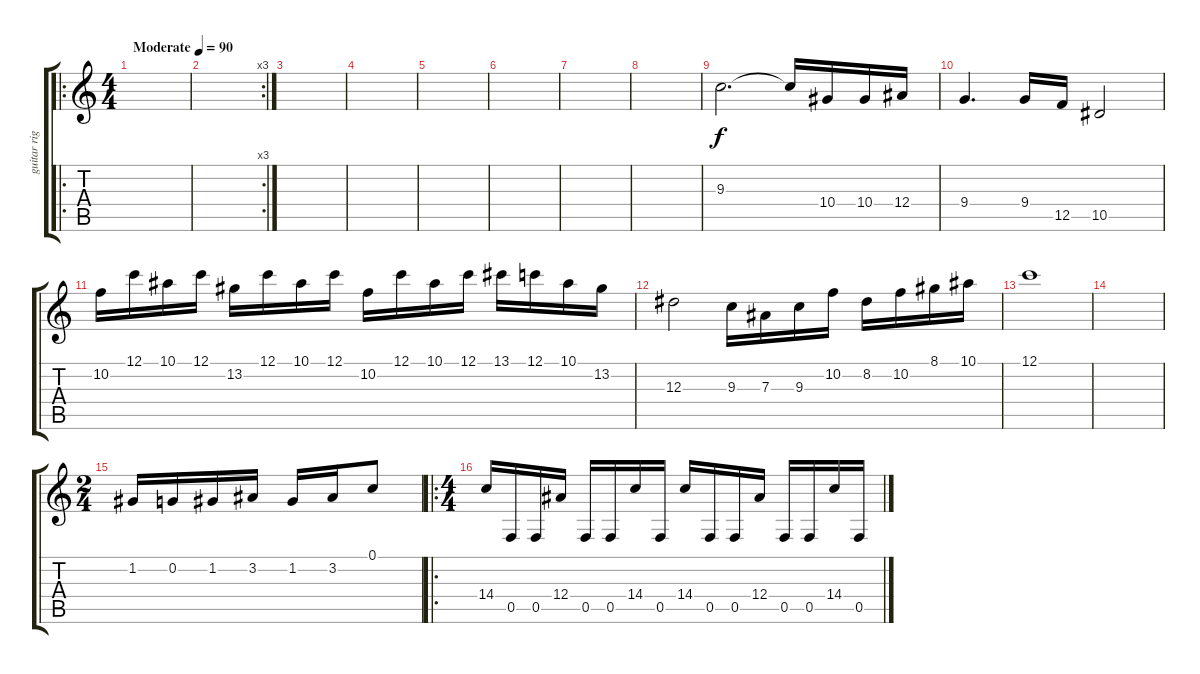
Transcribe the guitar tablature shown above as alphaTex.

\track ("guitar right" "guitar rig") {instrument distortionguitar}
\staff {score tabs}
\tuning (C4 G3 Eb3 Bb2 F2 C2) {hide}
\ro
\ts (4 4)
\tempo (90 "Moderate")
\clef g2
\ks c
|
\rc 3
|
|
|
|
|
|
|
9.3.2{d} 9.3{t}.16 10.4.16 10.4.16 12.4.16 |
9.4.4{d} 9.4.16 12.5.16 10.5.2 |
10.2.16 12.1.16 10.1.16 12.1.16 13.2.16 12.1.16 10.1.16 12.1.16 10.2.16 12.1.16 10.1.16 12.1.16 13.1.16 12.1.16 10.1.16 13.2.16 |
12.3.2 9.3.16 7.3.16 9.3.16 10.2.16 8.2.16 10.2.16 8.1.16 10.1.16 |
12.1.1 |
|
\ts (2 4)
1.2.16 0.2.16 1.2.16 3.2.16 1.2.16 3.2.16 0.1.8 |
\ro
\ts (4 4)
14.4.16 0.5.16 0.5.16 12.4.16 0.5.16 0.5.16 14.4.16 0.5.16 14.4.16 0.5.16 0.5.16 12.4.16 0.5.16 0.5.16 14.4.16 0.5.16
